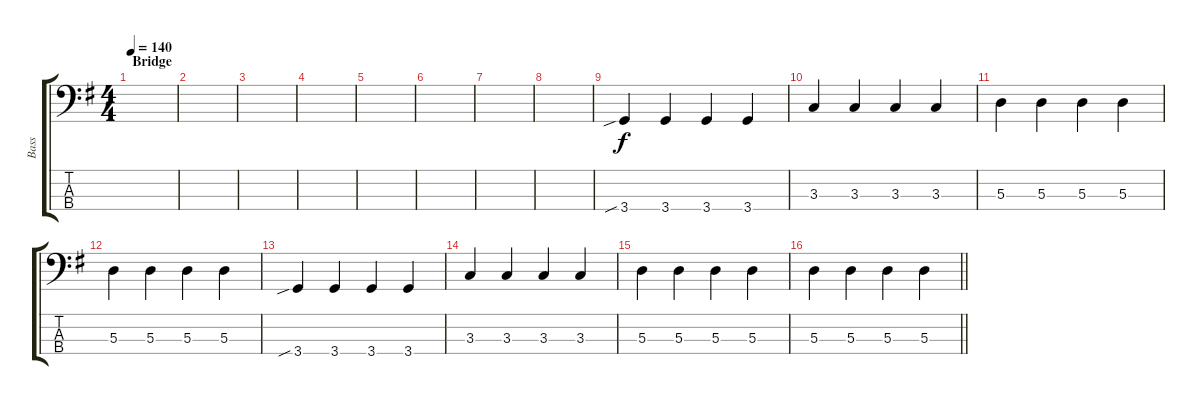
\track ("Bass" "Bass") {instrument electricbassfinger}
\staff {score tabs}
\tuning (G2 D2 A1 E1) {hide}
\ts (4 4)
\section ("" "Bridge")
\tempo 140
\clef f4
\ks g
|
|
|
|
|
|
|
|
3.4{sib}.4 3.4.4 3.4.4 3.4.4 |
3.3.4 3.3.4 3.3.4 3.3.4 |
5.3.4 5.3.4 5.3.4 5.3.4 |
5.3.4 5.3.4 5.3.4 5.3.4 |
3.4{sib}.4 3.4.4 3.4.4 3.4.4 |
3.3.4 3.3.4 3.3.4 3.3.4 |
5.3.4 5.3.4 5.3.4 5.3.4 |
\barLineRight lightlight
5.3.4 5.3.4 5.3.4 5.3.4
